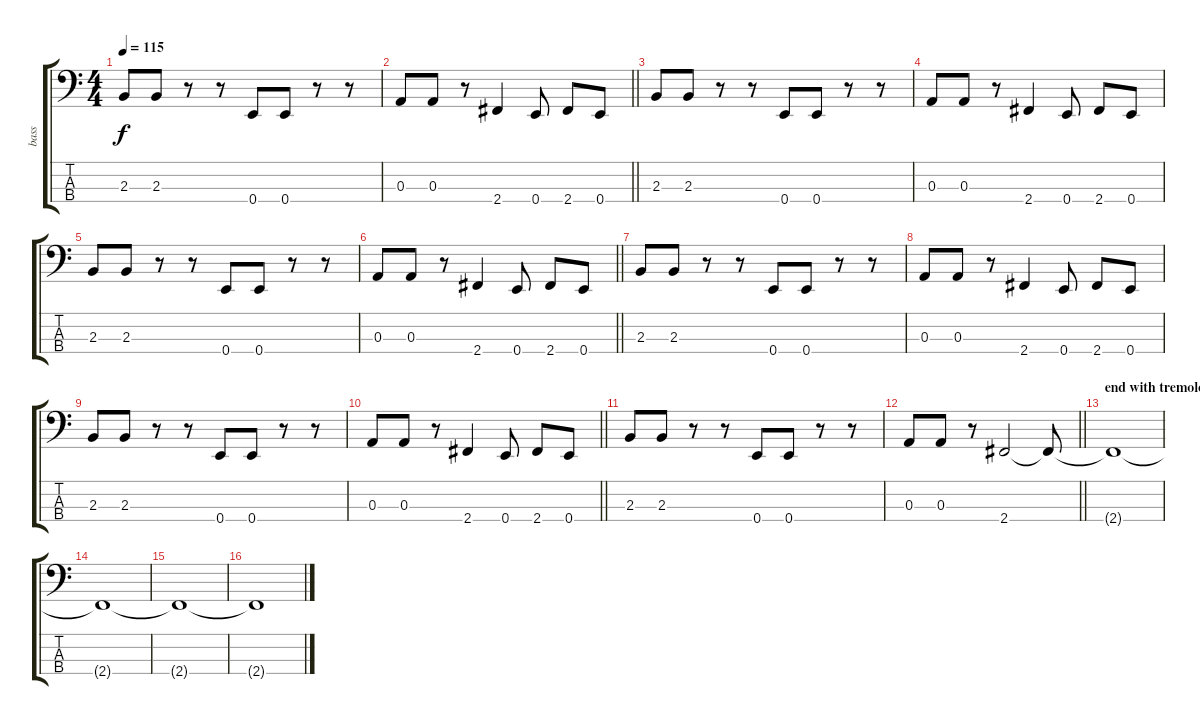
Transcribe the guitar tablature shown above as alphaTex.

\track ("bass" "bass") {instrument electricbassfinger}
\staff {score tabs}
\tuning (G2 D2 A1 E1) {hide}
\ts (4 4)
\tempo 115
\clef f4
\ks c
2.3.8{dy f} 2.3.8 r.8 r.8 0.4.8 0.4.8 r.8 r.8 |
\barLineRight lightlight
0.3.8 0.3.8 r.8 2.4.4 0.4.8 2.4.8 0.4.8 |
2.3.8 2.3.8 r.8 r.8 0.4.8 0.4.8 r.8 r.8 |
0.3.8 0.3.8 r.8 2.4.4 0.4.8 2.4.8 0.4.8 |
2.3.8 2.3.8 r.8 r.8 0.4.8 0.4.8 r.8 r.8 |
\barLineRight lightlight
0.3.8 0.3.8 r.8 2.4.4 0.4.8 2.4.8 0.4.8 |
2.3.8 2.3.8 r.8 r.8 0.4.8 0.4.8 r.8 r.8 |
0.3.8 0.3.8 r.8 2.4.4 0.4.8 2.4.8 0.4.8 |
2.3.8 2.3.8 r.8 r.8 0.4.8 0.4.8 r.8 r.8 |
\barLineRight lightlight
0.3.8 0.3.8 r.8 2.4.4 0.4.8 2.4.8 0.4.8 |
2.3.8 2.3.8 r.8 r.8 0.4.8 0.4.8 r.8 r.8 |
\barLineRight lightlight
0.3.8 0.3.8 r.8 2.4.2 2.4{t}.8 |
\section ("" "end with tremolo picking")
2.4{t}.1 |
2.4{t}.1 |
2.4{t}.1 |
2.4{t}.1
